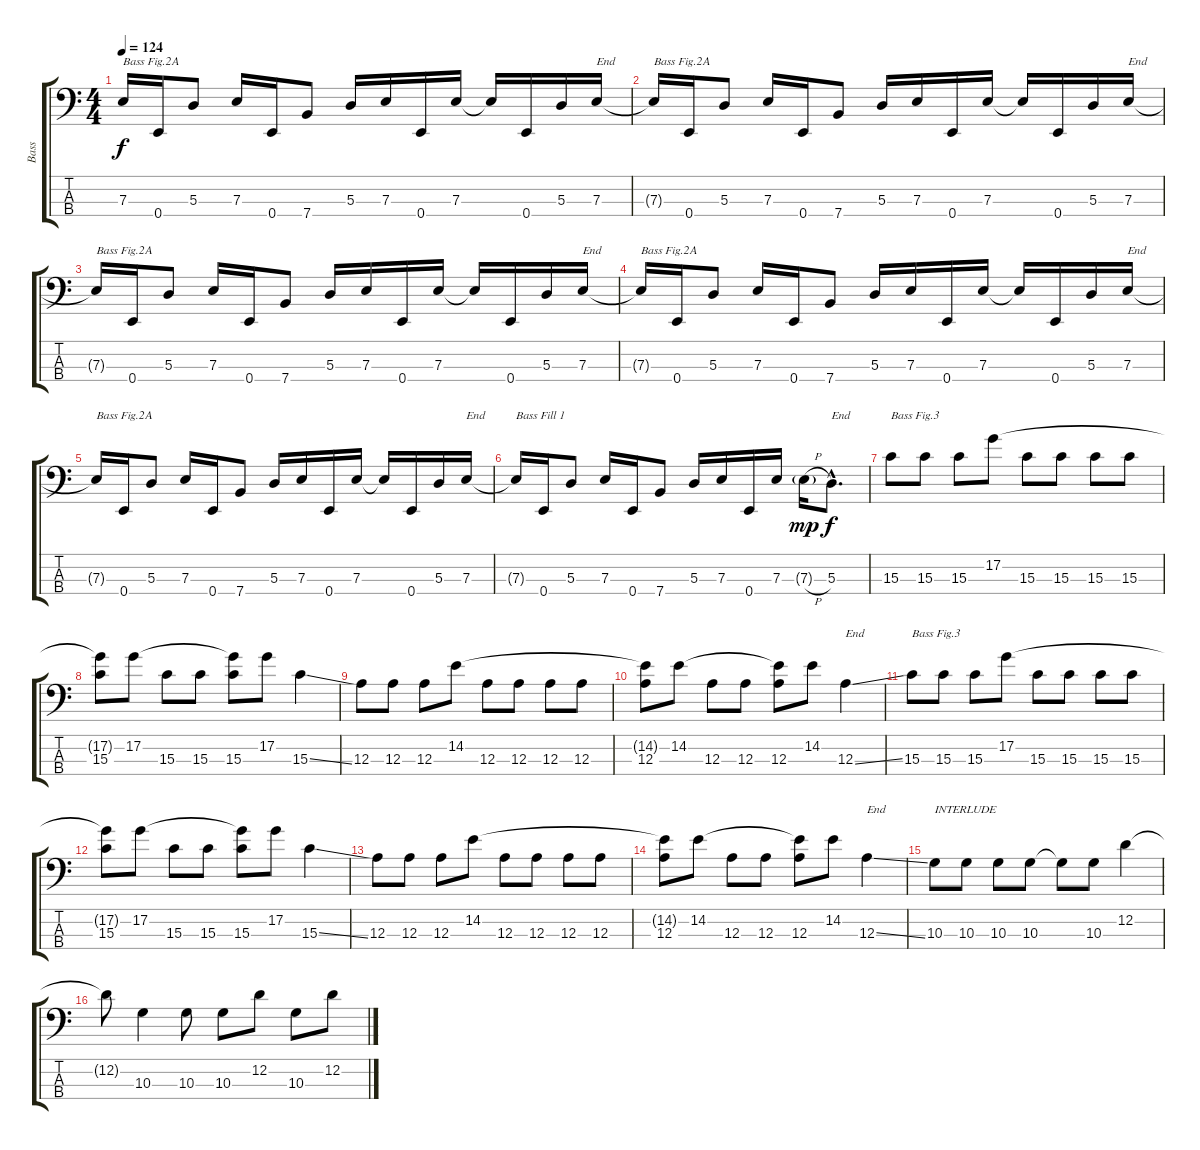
\track ("Bass" "Bass") {instrument electricbassfinger}
\staff {score tabs}
\tuning (G2 D2 A1 E1) {hide}
\ts (4 4)
\tempo 124
\clef f4
\ks c
7.3{t}.16{txt "Bass Fig.2A" dy f} 0.4.16 5.3.8 7.3.16 0.4.16 7.4.8 5.3.16 7.3.16 0.4.16 7.3.16 7.3{t}.16 0.4.16 5.3.16 7.3.16{txt "End"} |
7.3{t}.16{txt "Bass Fig.2A"} 0.4.16 5.3.8 7.3.16 0.4.16 7.4.8 5.3.16 7.3.16 0.4.16 7.3.16 7.3{t}.16 0.4.16 5.3.16 7.3.16{txt "End"} |
7.3{t}.16{txt "Bass Fig.2A"} 0.4.16 5.3.8 7.3.16 0.4.16 7.4.8 5.3.16 7.3.16 0.4.16 7.3.16 7.3{t}.16 0.4.16 5.3.16 7.3.16{txt "End"} |
7.3{t}.16{txt "Bass Fig.2A"} 0.4.16 5.3.8 7.3.16 0.4.16 7.4.8 5.3.16 7.3.16 0.4.16 7.3.16 7.3{t}.16 0.4.16 5.3.16 7.3.16{txt "End"} |
7.3{t}.16{txt "Bass Fig.2A"} 0.4.16 5.3.8 7.3.16 0.4.16 7.4.8 5.3.16 7.3.16 0.4.16 7.3.16 7.3{t}.16 0.4.16 5.3.16 7.3.16{txt "End"} |
7.3{t}.16{txt "Bass Fill 1"} 0.4.16 5.3.8 7.3.16 0.4.16 7.4.8 5.3.16 7.3.16 0.4.16 7.3.16 7.3{h g}.16{dy mp} 5.3{hac}.8{d txt "End" dy f} |
15.3.8{txt "Bass Fig.3"} 15.3.8 15.3.8 17.2.8 15.3.8 15.3.8 15.3.8 15.3.8 |
(17.2{t} 15.3).8 17.2.8 15.3.8 15.3.8 (17.2{t} 15.3).8 17.2.8 15.3{ss}.4 |
12.3.8 12.3.8 12.3.8 14.2.8 12.3.8 12.3.8 12.3.8 12.3.8 |
(14.2{t} 12.3).8 14.2.8 12.3.8 12.3.8 (14.2{t} 12.3).8 14.2.8 12.3{ss}.4{txt "End"} |
15.3.8{txt "Bass Fig.3"} 15.3.8 15.3.8 17.2.8 15.3.8 15.3.8 15.3.8 15.3.8 |
(17.2{t} 15.3).8 17.2.8 15.3.8 15.3.8 (17.2{t} 15.3).8 17.2.8 15.3{ss}.4 |
12.3.8 12.3.8 12.3.8 14.2.8 12.3.8 12.3.8 12.3.8 12.3.8 |
(14.2{t} 12.3).8 14.2.8 12.3.8 12.3.8 (14.2{t} 12.3).8 14.2.8 12.3{ss}.4{txt "End"} |
10.3.8{txt "INTERLUDE"} 10.3.8 10.3.8 10.3.8 10.3{t}.8 10.3.8 12.2.4 |
12.2{t}.8 10.3.4 10.3.8 10.3.8 12.2.8 10.3.8 12.2.8
